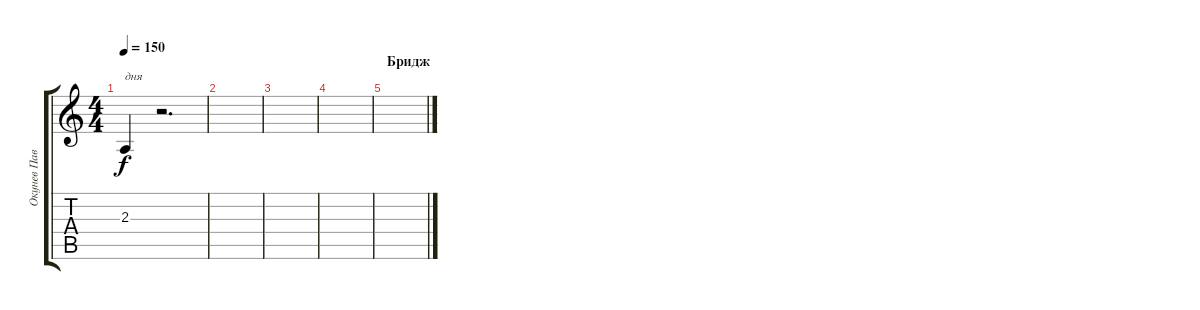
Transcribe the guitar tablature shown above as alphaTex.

\track ("Окунев Павел" "Окунев Пав") {instrument oboe}
\staff {score tabs}
\tuning (E4 B3 G3 D3 A2 E2) {hide}
\ts (4 4)
\tempo 150
\clef g2
\ks c
2.3.4{txt "дня" dy f} r.2{d} |
|
|
|
\section ("" "Бридж")
